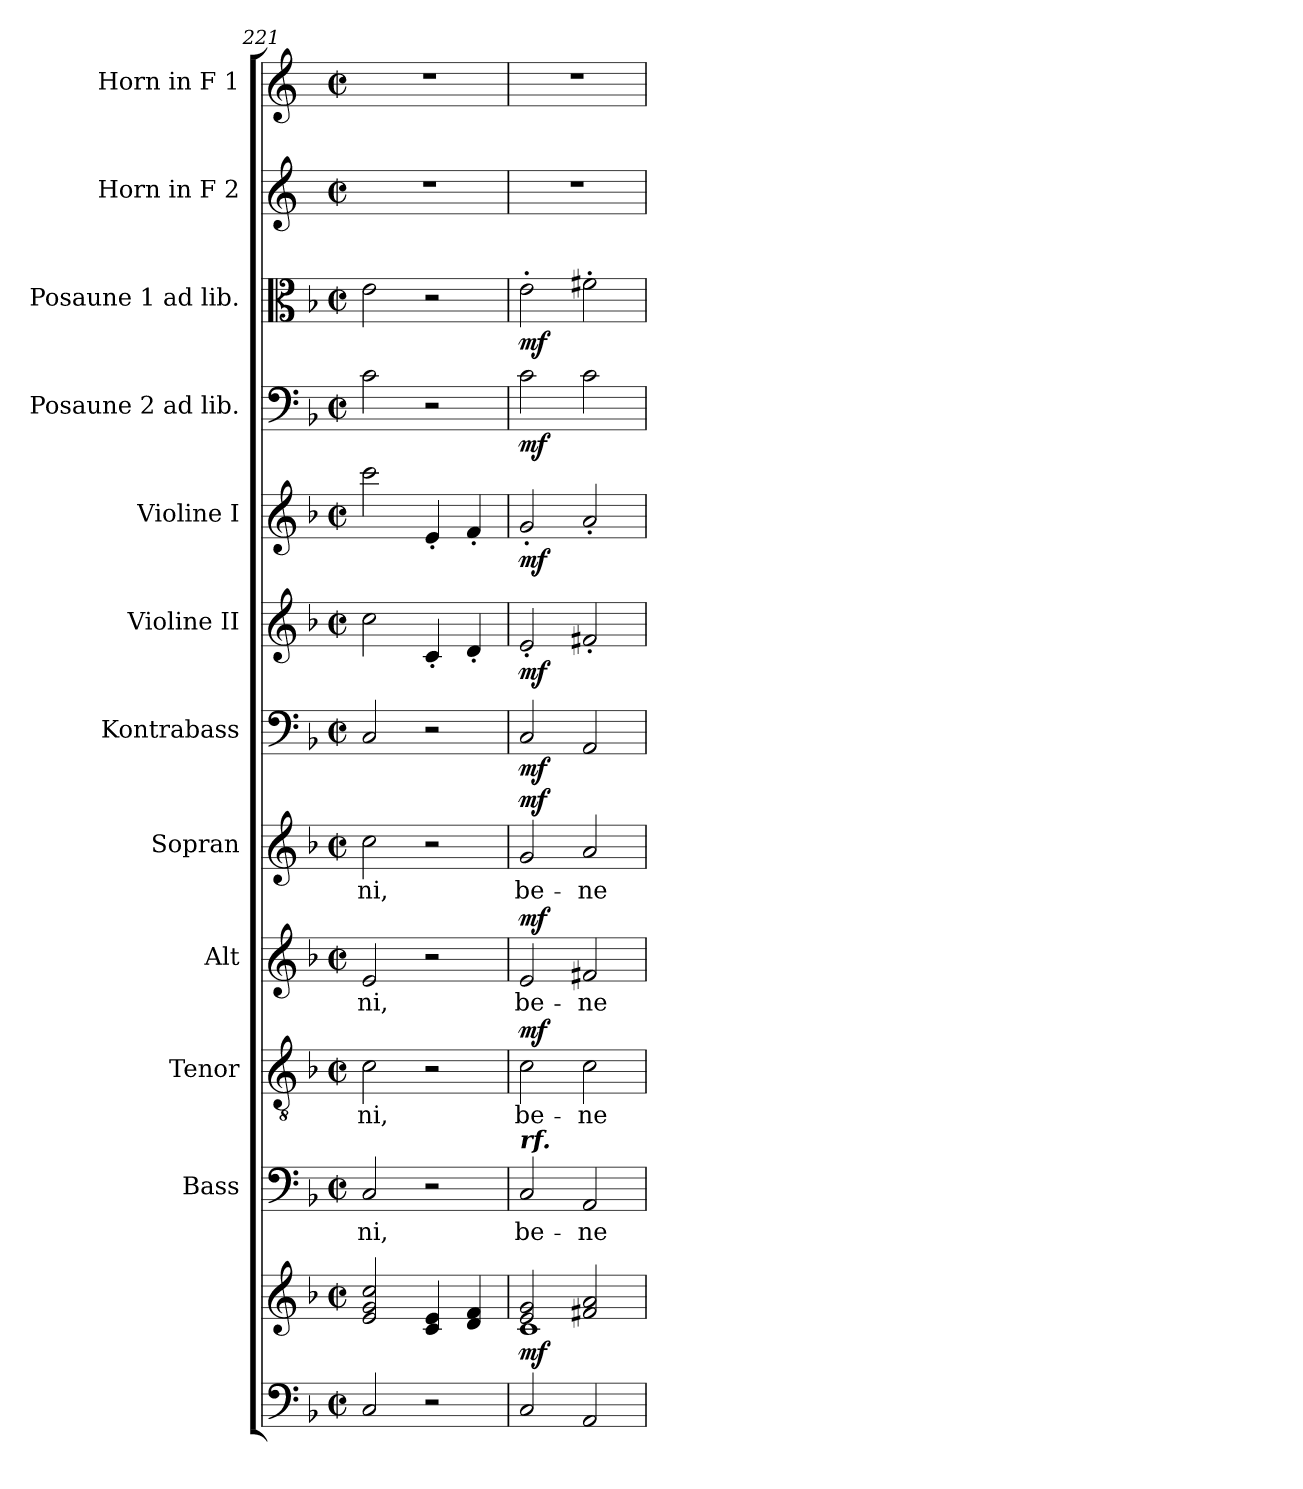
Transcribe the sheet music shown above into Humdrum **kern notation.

**kern	**kern	**dynam	**kern	**text	**kern	**text	**dynam	**kern	**text	**dynam	**kern	**text	**dynam	**kern	**dynam	**kern	**dynam	**kern	**dynam	**kern	**dynam	**kern	**dynam	**kern	**kern
*part12	*part12	*part12	*part11	*part11	*part10	*part10	*part10	*part9	*part9	*part9	*part8	*part8	*part8	*part7	*part7	*part6	*part6	*part5	*part5	*part4	*part4	*part3	*part3	*part2	*part1
*staff13	*staff12	*staff12/13	*staff11	*staff11	*staff10	*staff10	*staff10	*staff9	*staff9	*staff9	*staff8	*staff8	*staff8	*staff7	*staff7	*staff6	*staff6	*staff5	*staff5	*staff4	*staff4	*staff3	*staff3	*staff2	*staff1
*	*	*	*I"Bass	*	*I"Tenor	*	*	*I"Alt	*	*	*I"Sopran	*	*	*I"Kontrabass	*	*I"Violine II	*	*I"Violine I	*	*I"Posaune 2 ad lib.	*	*I"Posaune 1 ad lib.	*	*I"Horn in F 2	*I"Horn in F 1
*	*	*	*I'B.	*	*I'T.	*	*	*I'A.	*	*	*I'S.	*	*	*I'Kb.	*	*I'Vl. II	*	*I'Vl. I	*	*I'Pos. 2	*	*I'Pos. 1	*	*I'Hrn. F 2	*I'Hrn. F 1
*clefF4	*clefG2	*	*clefF4	*	*clefGv2	*	*	*clefG2	*	*	*clefG2	*	*	*clefF4	*	*clefG2	*	*clefG2	*	*clefF4	*	*clefC3	*	*clefG2	*clefG2
*	*	*	*	*	*	*	*	*	*	*	*	*	*	*ITrd7c12	*	*	*	*	*	*	*	*	*	*ITrd4c7	*ITrd4c7
*k[b-]	*k[b-]	*	*k[b-]	*	*k[b-]	*	*	*k[b-]	*	*	*k[b-]	*	*	*k[b-]	*	*k[b-]	*	*k[b-]	*	*k[b-]	*	*k[b-]	*	*k[b-]	*k[b-]
*F:	*F:	*	*F:	*	*F:	*	*	*F:	*	*	*F:	*	*	*F:	*	*F:	*	*F:	*	*F:	*	*F:	*	*F:	*F:
*M2/2	*M2/2	*	*M2/2	*	*M2/2	*	*	*M2/2	*	*	*M2/2	*	*	*M2/2	*	*M2/2	*	*M2/2	*	*M2/2	*	*M2/2	*	*M2/2	*M2/2
*met(c|)	*met(c|)	*	*met(c|)	*	*met(c|)	*	*	*met(c|)	*	*	*met(c|)	*	*	*met(c|)	*	*met(c|)	*	*met(c|)	*	*met(c|)	*	*met(c|)	*	*met(c|)	*met(c|)
=221	=221	=221	=221	=221	=221	=221	=221	=221	=221	=221	=221	=221	=221	=221	=221	=221	=221	=221	=221	=221	=221	=221	=221	=221	=221
!	!	!	!	!LO:LY:b	!	!LO:LY:b	!	!	!LO:LY:b	!	!	!LO:LY:b	!	!	!	!	!	!	!	!	!	!	!	!	!
2C/	2e/ 2g/ 2cc/	.	2C/	-ni,	2c\	-ni,	.	2e/	-ni,	.	2cc\	-ni,	.	2CC/	.	2cc\	.	2ccc\	.	2c\	.	2e\	.	1r	1r
2r	4c/ 4e/	.	2r	.	2r	.	.	2r	.	.	2r	.	.	2r	.	4c'</	.	4e'</	.	2r	.	2r	.	.	.
.	4d/ 4f/	.	.	.	.	.	.	.	.	.	.	.	.	.	.	4d'</	.	4f'</	.	.	.	.	.	.	.
=222	=222	=222	=222	=222	=222	=222	=222	=222	=222	=222	=222	=222	=222	=222	=222	=222	=222	=222	=222	=222	=222	=222	=222	=222	=222
*	*^	*	*	*	*	*	*	*	*	*	*	*	*	*	*	*	*	*	*	*	*	*	*	*	*
!	!	!	!	!LO:TX:a:Bi:t=rf.	!	!	!	!	!	!	!	!	!	!	!	!	!	!	!	!	!	!	!	!	!	!
!	!	!	!LO:DY:a=2	!	!LO:LY:b	!	!LO:LY:b	!LO:DY:a	!	!LO:LY:b	!LO:DY:a	!	!LO:LY:b	!LO:DY:a	!	!LO:DY:b	!	!LO:DY:b	!	!LO:DY:b	!	!LO:DY:b	!	!LO:DY:b	!	!
2C/	2e/ 2g/	1c	mf	2C/	be-	2c\	be-	mf	2e/	be-	mf	2g/	be-	mf	2CC/	mf	2e'</	mf	2g'</	mf	2c\	mf	2e'>\	mf	1r	1r
!	!	!	!	!	!LO:LY:b	!	!LO:LY:b	!	!	!LO:LY:b	!	!	!LO:LY:b	!	!	!	!	!	!	!	!	!	!	!	!	!
2AA/	2f#X/ 2a/	.	.	2AA/	-ne-	2c\	-ne-	.	2f#X/	-ne-	.	2a/	-ne-	.	2AAA/	.	2f#X'</	.	2a'</	.	2c\	.	2f#X'>\	.	.	.
*	*v	*v	*	*	*	*	*	*	*	*	*	*	*	*	*	*	*	*	*	*	*	*	*	*	*	*
=	=	=	=	=	=	=	=	=	=	=	=	=	=	=	=	=	=	=	=	=	=	=	=	=	=
*-	*-	*-	*-	*-	*-	*-	*-	*-	*-	*-	*-	*-	*-	*-	*-	*-	*-	*-	*-	*-	*-	*-	*-	*-	*-
